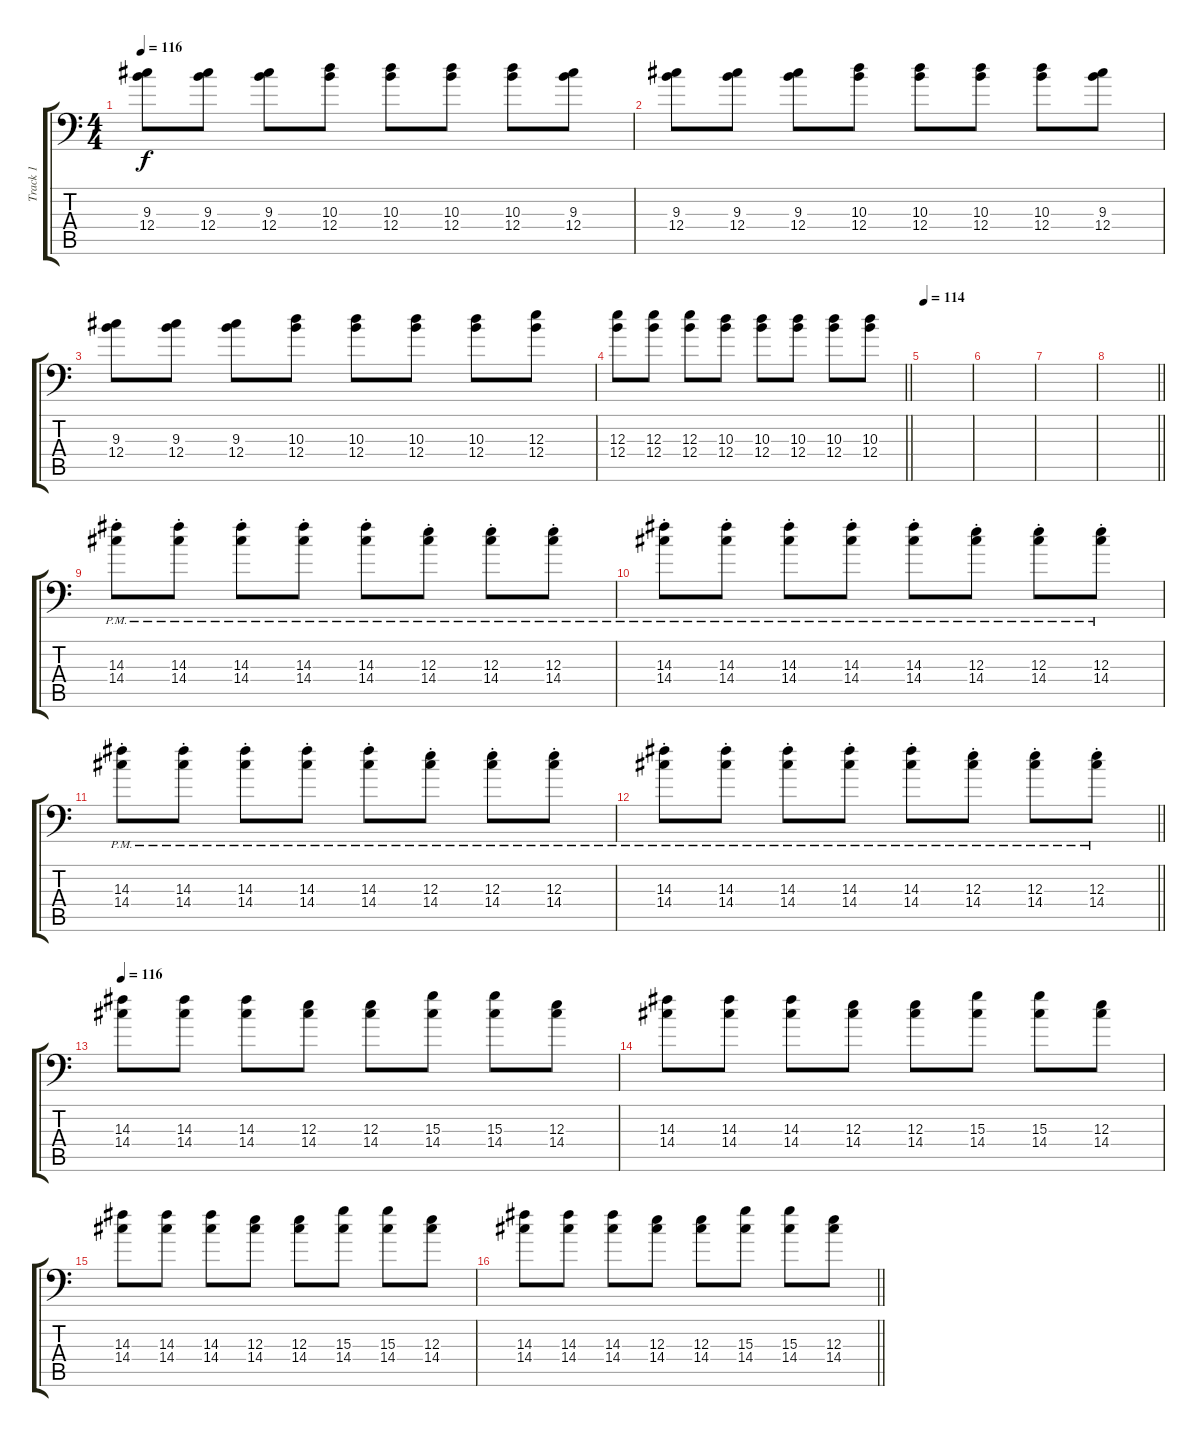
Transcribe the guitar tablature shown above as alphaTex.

\track ("Track 1" "Track 1") {instrument distortionguitar}
\staff {score tabs}
\tuning (Db4 Ab3 E3 B2 Gb2 Gb1) {hide}
\ts (4 4)
\section ("" "")
\tempo 116
\clef f4
\ks c
(9.3 12.4).8{dy f volume 13} (9.3 12.4).8 (9.3 12.4).8 (10.3 12.4).8 (10.3 12.4).8 (10.3 12.4).8 (10.3 12.4).8 (9.3 12.4).8 |
(9.3 12.4).8 (9.3 12.4).8 (9.3 12.4).8 (10.3 12.4).8 (10.3 12.4).8 (10.3 12.4).8 (10.3 12.4).8 (9.3 12.4).8 |
(9.3 12.4).8 (9.3 12.4).8 (9.3 12.4).8 (10.3 12.4).8 (10.3 12.4).8 (10.3 12.4).8 (10.3 12.4).8 (12.3 12.4).8 |
\barLineRight lightlight
(12.3 12.4).8 (12.3 12.4).8 (12.3 12.4).8 (10.3 12.4).8 (10.3 12.4).8 (10.3 12.4).8 (10.3 12.4).8 (10.3 12.4).8 |
\section ("" "")
\tempo 114
|
|
|
\barLineRight lightlight
|
\section ("" "")
(14.3{pm st} 14.4{pm st}).8{volume 11} (14.3{pm st} 14.4{pm st}).8 (14.3{pm st} 14.4{pm st}).8 (14.3{pm st} 14.4{pm st}).8 (14.3{pm st} 14.4{pm st}).8 (12.3{pm st} 14.4{pm st}).8 (12.3{pm st} 14.4{pm st}).8 (12.3{pm st} 14.4{pm st}).8 |
(14.3{pm st} 14.4{pm st}).8 (14.3{pm st} 14.4{pm st}).8 (14.3{pm st} 14.4{pm st}).8 (14.3{pm st} 14.4{pm st}).8 (14.3{pm st} 14.4{pm st}).8 (12.3{pm st} 14.4{pm st}).8 (12.3{pm st} 14.4{pm st}).8 (12.3{pm st} 14.4{pm st}).8 |
(14.3{pm st} 14.4{pm st}).8 (14.3{pm st} 14.4{pm st}).8 (14.3{pm st} 14.4{pm st}).8 (14.3{pm st} 14.4{pm st}).8 (14.3{pm st} 14.4{pm st}).8 (12.3{pm st} 14.4{pm st}).8 (12.3{pm st} 14.4{pm st}).8 (12.3{pm st} 14.4{pm st}).8 |
\barLineRight lightlight
(14.3{pm st} 14.4{pm st}).8 (14.3{pm st} 14.4{pm st}).8 (14.3{pm st} 14.4{pm st}).8 (14.3{pm st} 14.4{pm st}).8 (14.3{pm st} 14.4{pm st}).8 (12.3{pm st} 14.4{pm st}).8 (12.3{pm st} 14.4{pm st}).8 (12.3{pm st} 14.4{pm st}).8 |
\section ("" "")
\tempo 116
(14.3 14.4).8{volume 11} (14.3 14.4).8 (14.3 14.4).8 (12.3 14.4).8 (12.3 14.4).8 (15.3 14.4).8 (15.3 14.4).8 (12.3 14.4).8 |
(14.3 14.4).8 (14.3 14.4).8 (14.3 14.4).8 (12.3 14.4).8 (12.3 14.4).8 (15.3 14.4).8 (15.3 14.4).8 (12.3 14.4).8 |
(14.3 14.4).8 (14.3 14.4).8 (14.3 14.4).8 (12.3 14.4).8 (12.3 14.4).8 (15.3 14.4).8 (15.3 14.4).8 (12.3 14.4).8 |
\barLineRight lightlight
(14.3 14.4).8 (14.3 14.4).8 (14.3 14.4).8 (12.3 14.4).8 (12.3 14.4).8 (15.3 14.4).8 (15.3 14.4).8 (12.3 14.4).8
